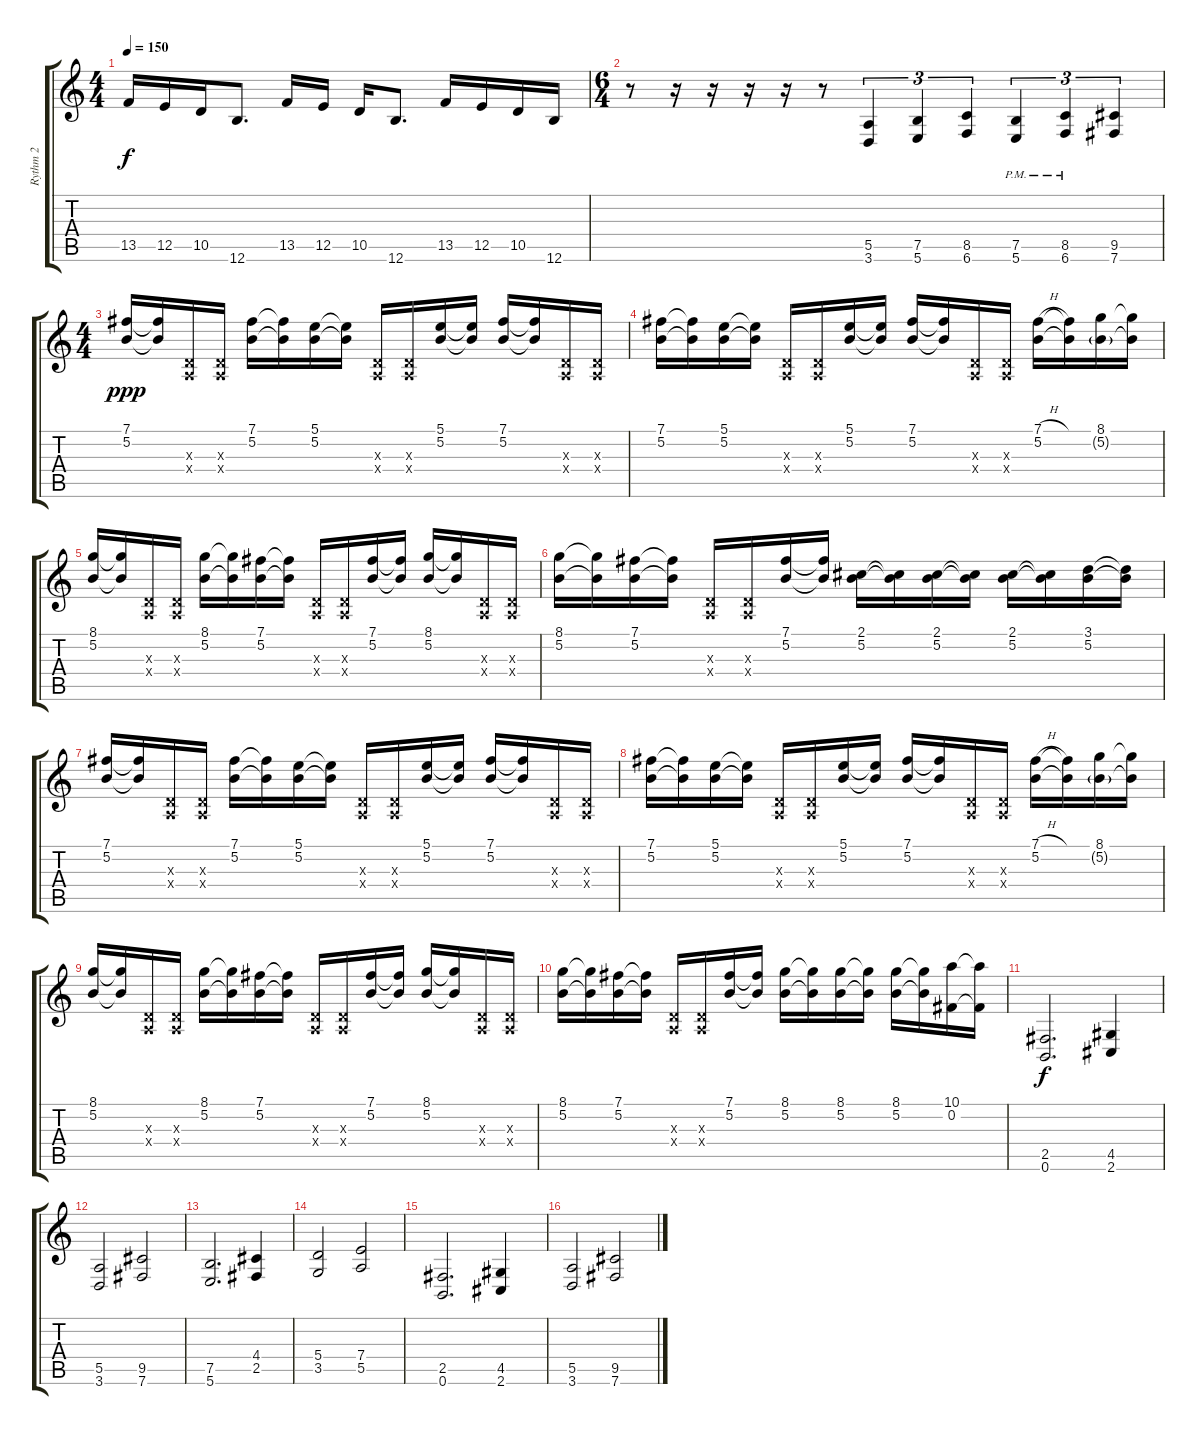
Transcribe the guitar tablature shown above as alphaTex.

\track ("Rythm 2" "Rythm 2") {instrument distortionguitar}
\staff {score tabs}
\tuning (B3 Gb3 D3 A2 E2 B1) {hide}
\ts (4 4)
\tempo 150
\clef g2
\ks c
13.5.16{dy f} 12.5.16 10.5.16 12.6.8{d} 13.5.16 12.5.16 10.5.16 12.6.8{d} 13.5.16 12.5.16 10.5.16 12.6.16 |
\ts (6 4)
r.8 r.16 r.16 r.16 r.16 r.8 (5.5 3.6).4{tu (3 2)} (7.5 5.6).4{tu (3 2)} (8.5 6.6).4{tu (3 2)} (7.5{pm} 5.6{pm}).4{tu (3 2)} (8.5{pm} 6.6{pm}).4{tu (3 2)} (9.5 7.6).4{tu (3 2)} |
\ts (4 4)
(7.1 5.2).16{dy ppp} (7.1{t} 5.2{t}).16 (0.3{x} 0.4{x}).16 (0.3{x} 0.4{x}).16 (7.1 5.2).16 (7.1{t} 5.2{t}).16 (5.1 5.2).16 (5.1{t} 5.2{t}).16 (0.3{x} 0.4{x}).16 (0.3{x} 0.4{x}).16 (5.1 5.2).16 (5.1{t} 5.2{t}).16 (7.1 5.2).16 (7.1{t} 5.2{t}).16 (0.3{x} 0.4{x}).16 (0.3{x} 0.4{x}).16 |
(7.1 5.2).16 (7.1{t} 5.2{t}).16 (5.1 5.2).16 (5.1{t} 5.2{t}).16 (0.3{x} 0.4{x}).16 (0.3{x} 0.4{x}).16 (5.1 5.2).16 (5.1{t} 5.2{t}).16 (7.1 5.2).16 (7.1{t} 5.2{t}).16 (0.3{x} 0.4{x}).16 (0.3{x} 0.4{x}).16 (7.1{h} 5.2).16 (7.1{t} 5.2{t}).16 (8.1 5.2{g}).16 (8.1{t} 5.2{t}).16 |
(8.1 5.2).16 (8.1{t} 5.2{t}).16 (0.3{x} 0.4{x}).16 (0.3{x} 0.4{x}).16 (8.1 5.2).16 (8.1{t} 5.2{t}).16 (7.1 5.2).16 (7.1{t} 5.2{t}).16 (0.3{x} 0.4{x}).16 (0.3{x} 0.4{x}).16 (7.1 5.2).16 (7.1{t} 5.2{t}).16 (8.1 5.2).16 (8.1{t} 5.2{t}).16 (0.3{x} 0.4{x}).16 (0.3{x} 0.4{x}).16 |
(8.1 5.2).16 (8.1{t} 5.2{t}).16 (7.1 5.2).16 (7.1{t} 5.2{t}).16 (0.3{x} 0.4{x}).16 (0.3{x} 0.4{x}).16 (7.1 5.2).16 (7.1{t} 5.2{t}).16 (2.1 5.2).16 (2.1{t} 5.2{t}).16 (2.1 5.2).16 (2.1{t} 5.2{t}).16 (2.1 5.2).16 (2.1{t} 5.2{t}).16 (3.1 5.2).16 (3.1{t} 5.2{t}).16 |
(7.1 5.2).16 (7.1{t} 5.2{t}).16 (0.3{x} 0.4{x}).16 (0.3{x} 0.4{x}).16 (7.1 5.2).16 (7.1{t} 5.2{t}).16 (5.1 5.2).16 (5.1{t} 5.2{t}).16 (0.3{x} 0.4{x}).16 (0.3{x} 0.4{x}).16 (5.1 5.2).16 (5.1{t} 5.2{t}).16 (7.1 5.2).16 (7.1{t} 5.2{t}).16 (0.3{x} 0.4{x}).16 (0.3{x} 0.4{x}).16 |
(7.1 5.2).16 (7.1{t} 5.2{t}).16 (5.1 5.2).16 (5.1{t} 5.2{t}).16 (0.3{x} 0.4{x}).16 (0.3{x} 0.4{x}).16 (5.1 5.2).16 (5.1{t} 5.2{t}).16 (7.1 5.2).16 (7.1{t} 5.2{t}).16 (0.3{x} 0.4{x}).16 (0.3{x} 0.4{x}).16 (7.1{h} 5.2).16 (7.1{t} 5.2{t}).16 (8.1 5.2{g}).16 (8.1{t} 5.2{t}).16 |
(8.1 5.2).16 (8.1{t} 5.2{t}).16 (0.3{x} 0.4{x}).16 (0.3{x} 0.4{x}).16 (8.1 5.2).16 (8.1{t} 5.2{t}).16 (7.1 5.2).16 (7.1{t} 5.2{t}).16 (0.3{x} 0.4{x}).16 (0.3{x} 0.4{x}).16 (7.1 5.2).16 (7.1{t} 5.2{t}).16 (8.1 5.2).16 (8.1{t} 5.2{t}).16 (0.3{x} 0.4{x}).16 (0.3{x} 0.4{x}).16 |
(8.1 5.2).16 (8.1{t} 5.2{t}).16 (7.1 5.2).16 (7.1{t} 5.2{t}).16 (0.3{x} 0.4{x}).16 (0.3{x} 0.4{x}).16 (7.1 5.2).16 (7.1{t} 5.2{t}).16 (8.1 5.2).16 (8.1{t} 5.2{t}).16 (8.1 5.2).16 (8.1{t} 5.2{t}).16 (8.1 5.2).16 (8.1{t} 5.2{t}).16 (10.1 0.2).16 (10.1{t} 0.2{t}).16 |
(2.5 0.6).2{d dy f volume 16} (4.5 2.6).4 |
(5.5 3.6).2 (9.5 7.6).2 |
(7.5 5.6).2{d} (4.4 2.5).4 |
(5.4 3.5).2 (7.4 5.5).2 |
(2.5 0.6).2{d} (4.5 2.6).4 |
(5.5 3.6).2 (9.5 7.6).2
